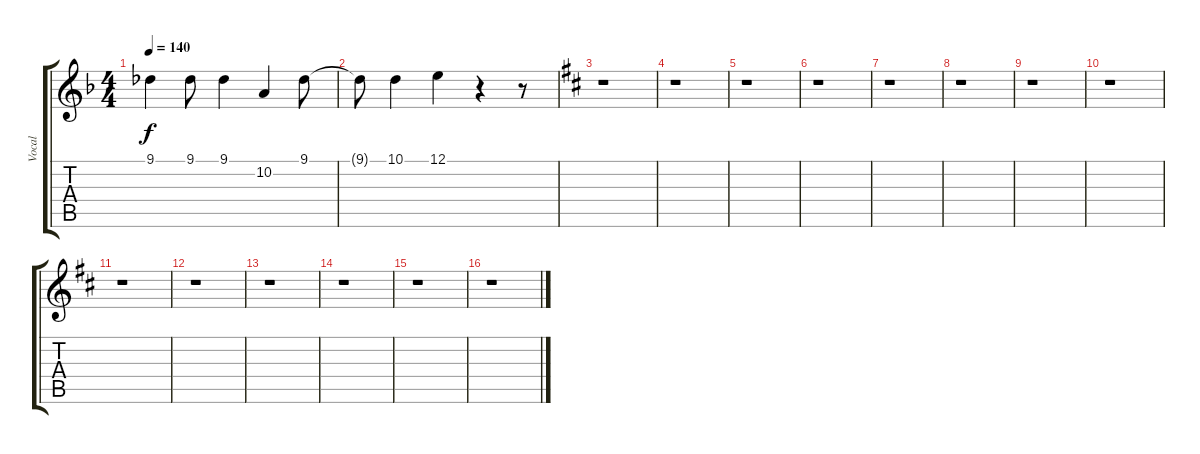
\track ("Vocal" "Vocal") {instrument acousticgrandpiano}
\staff {score tabs}
\tuning (E4 B3 G3 D3 A2 E2) {hide}
\ts (4 4)
\tempo 140
\clef g2
\ks dminor
9.1.4{dy f} 9.1.8 9.1.4 10.2.4 9.1.8 |
9.1{t}.8 10.1.4 12.1.4 r.4 r.8 |
\ks d
r.1 |
r.1 |
r.1 |
r.1 |
r.1 |
r.1 |
r.1 |
r.1 |
r.1 |
r.1 |
r.1 |
r.1 |
r.1 |
r.1
